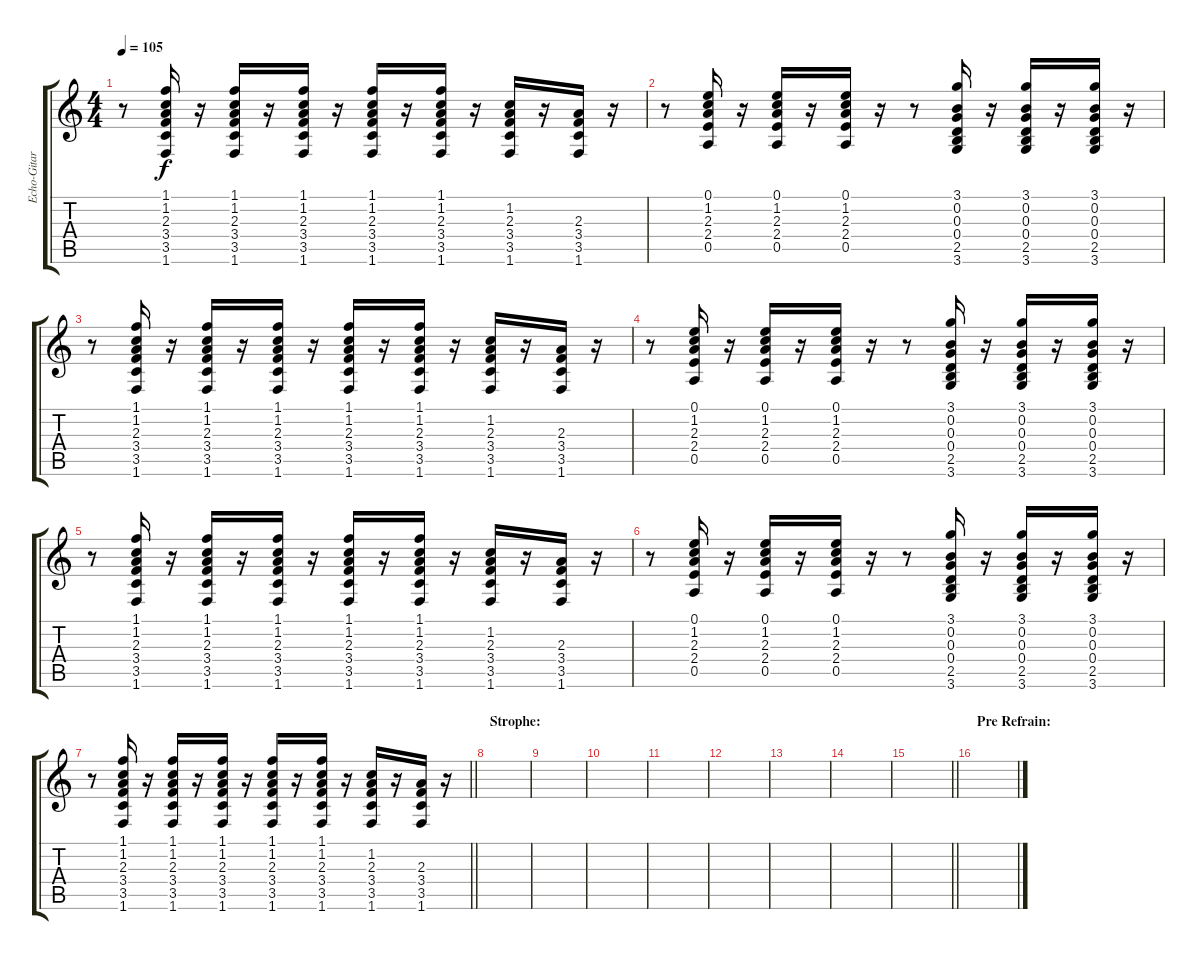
\track ("Echo-Gitarre / Solo-Gitarre" "Echo-Gitar") {instrument overdrivenguitar}
\staff {score tabs}
\tuning (E4 B3 G3 D3 A2 E2) {hide}
\ts (4 4)
\tempo 105
\clef g2
\ks c
r.8{dy f} (1.1 1.2 2.3 3.4 3.5 1.6).16{volume 7} r.16 (1.1 1.2 2.3 3.4 3.5 1.6).16{volume 5} r.16 (1.1 1.2 2.3 3.4 3.5 1.6).16{volume 4} r.16 (1.1 1.2 2.3 3.4 3.5 1.6).16{volume 3} r.16 (1.1 1.2 2.3 3.4 3.5 1.6).16{volume 2} r.16 (1.2 2.3 3.4 3.5 1.6).16 r.16 (2.3 3.4 3.5 1.6).16 r.16 |
r.8 (0.1 1.2 2.3 2.4 0.5).16{volume 9} r.16 (0.1 1.2 2.3 2.4 0.5).16{volume 7} r.16 (0.1 1.2 2.3 2.4 0.5).16{volume 5} r.16 r.8 (3.1 0.2 0.3 0.4 2.5 3.6).16{volume 9} r.16 (3.1 0.2 0.3 0.4 2.5 3.6).16{volume 7} r.16 (3.1 0.2 0.3 0.4 2.5 3.6).16{volume 5} r.16 |
r.8 (1.1 1.2 2.3 3.4 3.5 1.6).16{volume 7} r.16 (1.1 1.2 2.3 3.4 3.5 1.6).16{volume 5} r.16 (1.1 1.2 2.3 3.4 3.5 1.6).16{volume 4} r.16 (1.1 1.2 2.3 3.4 3.5 1.6).16{volume 3} r.16 (1.1 1.2 2.3 3.4 3.5 1.6).16{volume 2} r.16 (1.2 2.3 3.4 3.5 1.6).16 r.16 (2.3 3.4 3.5 1.6).16 r.16 |
r.8 (0.1 1.2 2.3 2.4 0.5).16{volume 9} r.16 (0.1 1.2 2.3 2.4 0.5).16{volume 7} r.16 (0.1 1.2 2.3 2.4 0.5).16{volume 5} r.16 r.8 (3.1 0.2 0.3 0.4 2.5 3.6).16{volume 9} r.16 (3.1 0.2 0.3 0.4 2.5 3.6).16{volume 7} r.16 (3.1 0.2 0.3 0.4 2.5 3.6).16{volume 5} r.16 |
r.8 (1.1 1.2 2.3 3.4 3.5 1.6).16{volume 7} r.16 (1.1 1.2 2.3 3.4 3.5 1.6).16{volume 5} r.16 (1.1 1.2 2.3 3.4 3.5 1.6).16{volume 4} r.16 (1.1 1.2 2.3 3.4 3.5 1.6).16{volume 3} r.16 (1.1 1.2 2.3 3.4 3.5 1.6).16{volume 2} r.16 (1.2 2.3 3.4 3.5 1.6).16 r.16 (2.3 3.4 3.5 1.6).16 r.16 |
r.8 (0.1 1.2 2.3 2.4 0.5).16{volume 9} r.16 (0.1 1.2 2.3 2.4 0.5).16{volume 7} r.16 (0.1 1.2 2.3 2.4 0.5).16{volume 5} r.16 r.8 (3.1 0.2 0.3 0.4 2.5 3.6).16{volume 9} r.16 (3.1 0.2 0.3 0.4 2.5 3.6).16{volume 7} r.16 (3.1 0.2 0.3 0.4 2.5 3.6).16{volume 5} r.16 |
\barLineRight lightlight
r.8 (1.1 1.2 2.3 3.4 3.5 1.6).16{volume 7} r.16 (1.1 1.2 2.3 3.4 3.5 1.6).16{volume 5} r.16 (1.1 1.2 2.3 3.4 3.5 1.6).16{volume 4} r.16 (1.1 1.2 2.3 3.4 3.5 1.6).16{volume 3} r.16 (1.1 1.2 2.3 3.4 3.5 1.6).16{volume 2} r.16 (1.2 2.3 3.4 3.5 1.6).16 r.16 (2.3 3.4 3.5 1.6).16 r.16 |
\section ("" "Strophe:")
|
|
|
|
|
|
|
\barLineRight lightlight
|
\section ("" "Pre Refrain:")
